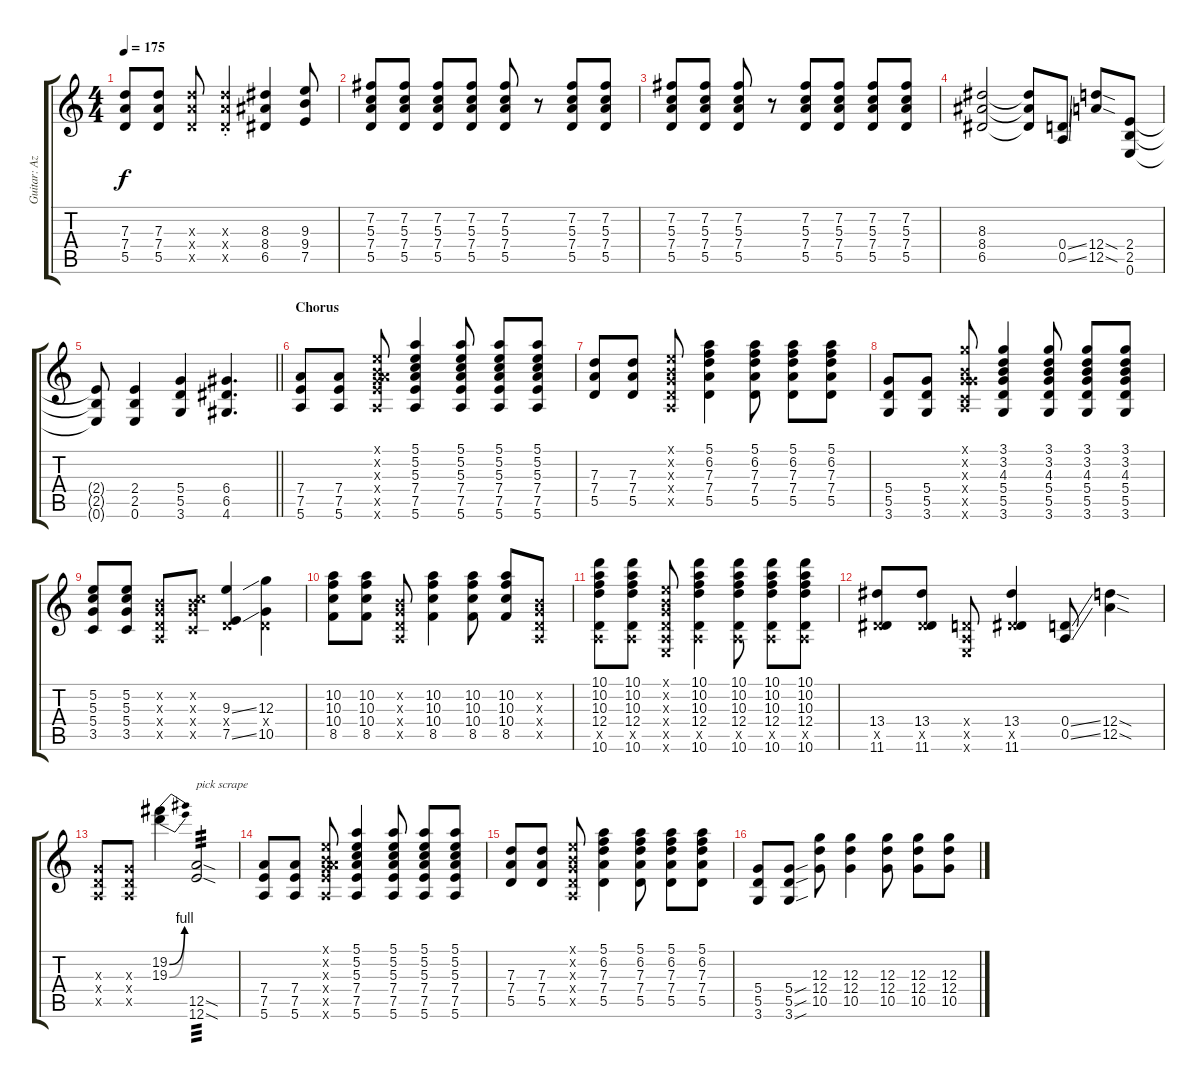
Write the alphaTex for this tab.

\track ("Guitar: Azusa" "Guitar: Az") {instrument distortionguitar}
\staff {score tabs}
\tuning (E4 B3 G3 D3 A2 E2) {hide}
\ts (4 4)
\tempo 175
\clef g2
\ks c
(7.3 7.4 5.5).8{dy f} (7.3 7.4 5.5).8 (7.3{x} 7.4{x} 5.5{x}).8 (7.3{st x} 7.4{st x} 5.5{st x}).4 (8.3 8.4 6.5).4 (9.3 9.4 7.5).8 |
(7.2 5.3 7.4 5.5).8 (7.2 5.3 7.4 5.5).8 (7.2 5.3 7.4 5.5).8 (7.2 5.3 7.4 5.5).8 (7.2 5.3 7.4 5.5).8 r.8 (7.2 5.3 7.4 5.5).8 (7.2 5.3 7.4 5.5).8 |
(7.2 5.3 7.4 5.5).8 (7.2 5.3 7.4 5.5).8 (7.2 5.3 7.4 5.5).8 r.8 (7.2 5.3 7.4 5.5).8 (7.2 5.3 7.4 5.5).8 (7.2 5.3 7.4 5.5).8 (7.2 5.3 7.4 5.5).8 |
(8.3 8.4 6.5).2 (8.3{t} 8.4{t} 6.5{t}).8 (0.4{ss} 0.5{ss}).8 (12.4{sod} 12.5{sod}).8 (2.4 2.5 0.6).8 |
\barLineRight lightlight
(2.4{t} 2.5{t} 0.6{t}).8 (2.4 2.5 0.6).4 (5.4 5.5 3.6).4 (6.4 6.5 4.6).4{d} |
\section ("" "Chorus")
(7.4 7.5 5.6).8 (7.4 7.5 5.6).8 (0.1{x} 0.2{x} 0.3{x} 7.4{x} 7.5{x} 5.6{x}).8 (5.1 5.2 5.3 7.4 7.5 5.6).4 (5.1 5.2 5.3 7.4 7.5 5.6).8 (5.1 5.2 5.3 7.4 7.5 5.6).8 (5.1 5.2 5.3 7.4 7.5 5.6).8 |
(7.3 7.4 5.5).8 (7.3 7.4 5.5).8 (0.1{x} 0.2{x} 0.3{x} 0.4{x} 0.5{x}).8 (5.1 6.2 7.3 7.4 5.5).4 (5.1 6.2 7.3 7.4 5.5).8 (5.1 6.2 7.3 7.4 5.5).8 (5.1 6.2 7.3 7.4 5.5).8 |
(5.4 5.5 3.6).8 (5.4 5.5 3.6).8 (3.1{x} 0.2{x} 0.3{x} 5.4{x} 3.5{x} 5.6{x}).8 (3.1 3.2 4.3 5.4 5.5 3.6).4 (3.1 3.2 4.3 5.4 5.5 3.6).8 (3.1 3.2 4.3 5.4 5.5 3.6).8 (3.1 3.2 4.3 5.4 5.5 3.6).8 |
(5.2 5.3 5.4 3.5).8 (5.2 5.3 5.4 3.5).8 (0.2{x} 0.3{x} 0.4{x} 0.5{x}).8 (0.2{x} 5.3{x} 5.4{x} 3.5{x}).8 (9.3{ss} 0.4{x} 7.5{ss}).4 (12.3 0.4{x} 10.5).4 |
(10.2 10.3 10.4 8.5).8 (10.2 10.3 10.4 8.5).8 (0.2{x} 0.3{x} 0.4{x} 0.5{x}).8 (10.2 10.3 10.4 8.5).4 (10.2 10.3 10.4 8.5).8 (10.2 10.3 10.4 8.5).8 (0.2{x} 0.3{x} 0.4{x} 0.5{x}).8 |
(10.1 10.2 10.3 12.4 0.5{x} 10.6).8 (10.1 10.2 10.3 12.4 0.5{x} 10.6).8 (0.1{x} 0.2{x} 0.3{x} 0.4{x} 0.5{x} 0.6{x}).8 (10.1 10.2 10.3 12.4 0.5{x} 10.6).4 (10.1 10.2 10.3 12.4 0.5{x} 10.6).8 (10.1 10.2 10.3 12.4 0.5{x} 10.6).8 (10.1 10.2 10.3 12.4 0.5{x} 10.6).8 |
(13.4 6.5{x} 11.6).8 (13.4 6.5{x} 11.6).8 (0.4{x} 0.5{x} 0.6{x}).8 (13.4 6.5{x} 11.6).4 (0.4{ss} 0.5{ss}).8 (12.4{sod} 12.5{sod}).4 |
(0.3{x} 0.4{x} 0.5{x}).8 (0.3{x} 0.4{x} 0.5{x}).8 (19.2{be (bend 0 0 60 4)} 19.3{be (bend 0 0 60 4)}).4 (12.5{sod} 12.6{sod}).2{txt "pick scrape" tp 3} |
(7.4 7.5 5.6).8 (7.4 7.5 5.6).8 (0.1{x} 0.2{x} 0.3{x} 7.4{x} 7.5{x} 5.6{x}).8 (5.1 5.2 5.3 7.4 7.5 5.6).4 (5.1 5.2 5.3 7.4 7.5 5.6).8 (5.1 5.2 5.3 7.4 7.5 5.6).8 (5.1 5.2 5.3 7.4 7.5 5.6).8 |
(7.3 7.4 5.5).8 (7.3 7.4 5.5).8 (0.1{x} 0.2{x} 0.3{x} 0.4{x} 0.5{x}).8 (5.1 6.2 7.3 7.4 5.5).4 (5.1 6.2 7.3 7.4 5.5).8 (5.1 6.2 7.3 7.4 5.5).8 (5.1 6.2 7.3 7.4 5.5).8 |
(5.4 5.5 3.6).8 (5.4{sou} 5.5{sou} 3.6{sou}).8 (12.3 12.4 10.5).8 (12.3 12.4 10.5).4 (12.3 12.4 10.5).8 (12.3 12.4 10.5).8 (12.3 12.4 10.5).8
